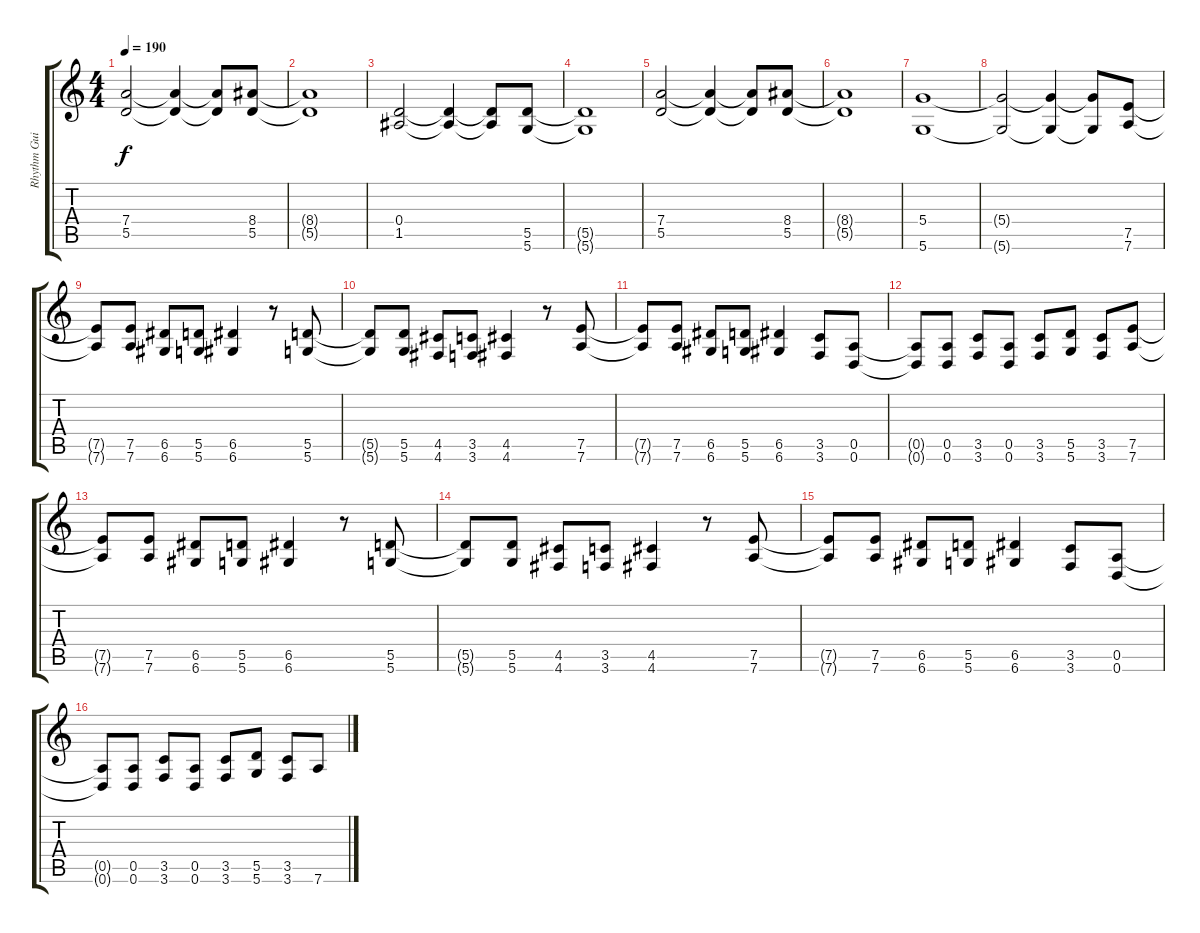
\track ("Rhythm Guitar" "Rhythm Gui") {instrument distortionguitar}
\staff {score tabs}
\tuning (E4 B3 G3 D3 A2 D2) {hide}
\ts (4 4)
\tempo 190
\clef g2
\ks c
(7.4 5.5).2{dy f} (7.4{t} 5.5{t}).4 (7.4{t} 5.5{t}).8 (8.4 5.5).8 |
(8.4{t} 5.5{t}).1 |
(0.4 1.5).2 (0.4{t} 1.5{t}).4 (0.4{t} 1.5{t}).8 (5.5 5.6).8 |
(5.5{t} 5.6{t}).1 |
(7.4 5.5).2 (7.4{t} 5.5{t}).4 (7.4{t} 5.5{t}).8 (8.4 5.5).8 |
(8.4{t} 5.5{t}).1 |
(5.4 5.6).1 |
(5.4{t} 5.6{t}).2 (5.4{t} 5.6{t}).4 (5.4{t} 5.6{t}).8 (7.5 7.6).8 |
(7.5{t} 7.6{t}).8 (7.5 7.6).8 (6.5 6.6).8 (5.5 5.6).8 (6.5 6.6).4 r.8 (5.5 5.6).8 |
(5.5{t} 5.6{t}).8 (5.5 5.6).8 (4.5 4.6).8 (3.5 3.6).8 (4.5 4.6).4 r.8 (7.5 7.6).8 |
(7.5{t} 7.6{t}).8 (7.5 7.6).8 (6.5 6.6).8 (5.5 5.6).8 (6.5 6.6).4 (3.5 3.6).8 (0.5 0.6).8 |
(0.5{t} 0.6{t}).8 (0.5 0.6).8 (3.5 3.6).8 (0.5 0.6).8 (3.5 3.6).8 (5.5 5.6).8 (3.5 3.6).8 (7.5 7.6).8 |
(7.5{t} 7.6{t}).8 (7.5 7.6).8 (6.5 6.6).8 (5.5 5.6).8 (6.5 6.6).4 r.8 (5.5 5.6).8 |
(5.5{t} 5.6{t}).8 (5.5 5.6).8 (4.5 4.6).8 (3.5 3.6).8 (4.5 4.6).4 r.8 (7.5 7.6).8 |
(7.5{t} 7.6{t}).8 (7.5 7.6).8 (6.5 6.6).8 (5.5 5.6).8 (6.5 6.6).4 (3.5 3.6).8 (0.5 0.6).8 |
(0.5{t} 0.6{t}).8 (0.5 0.6).8 (3.5 3.6).8 (0.5 0.6).8 (3.5 3.6).8 (5.5 5.6).8 (3.5 3.6).8 7.6.8
